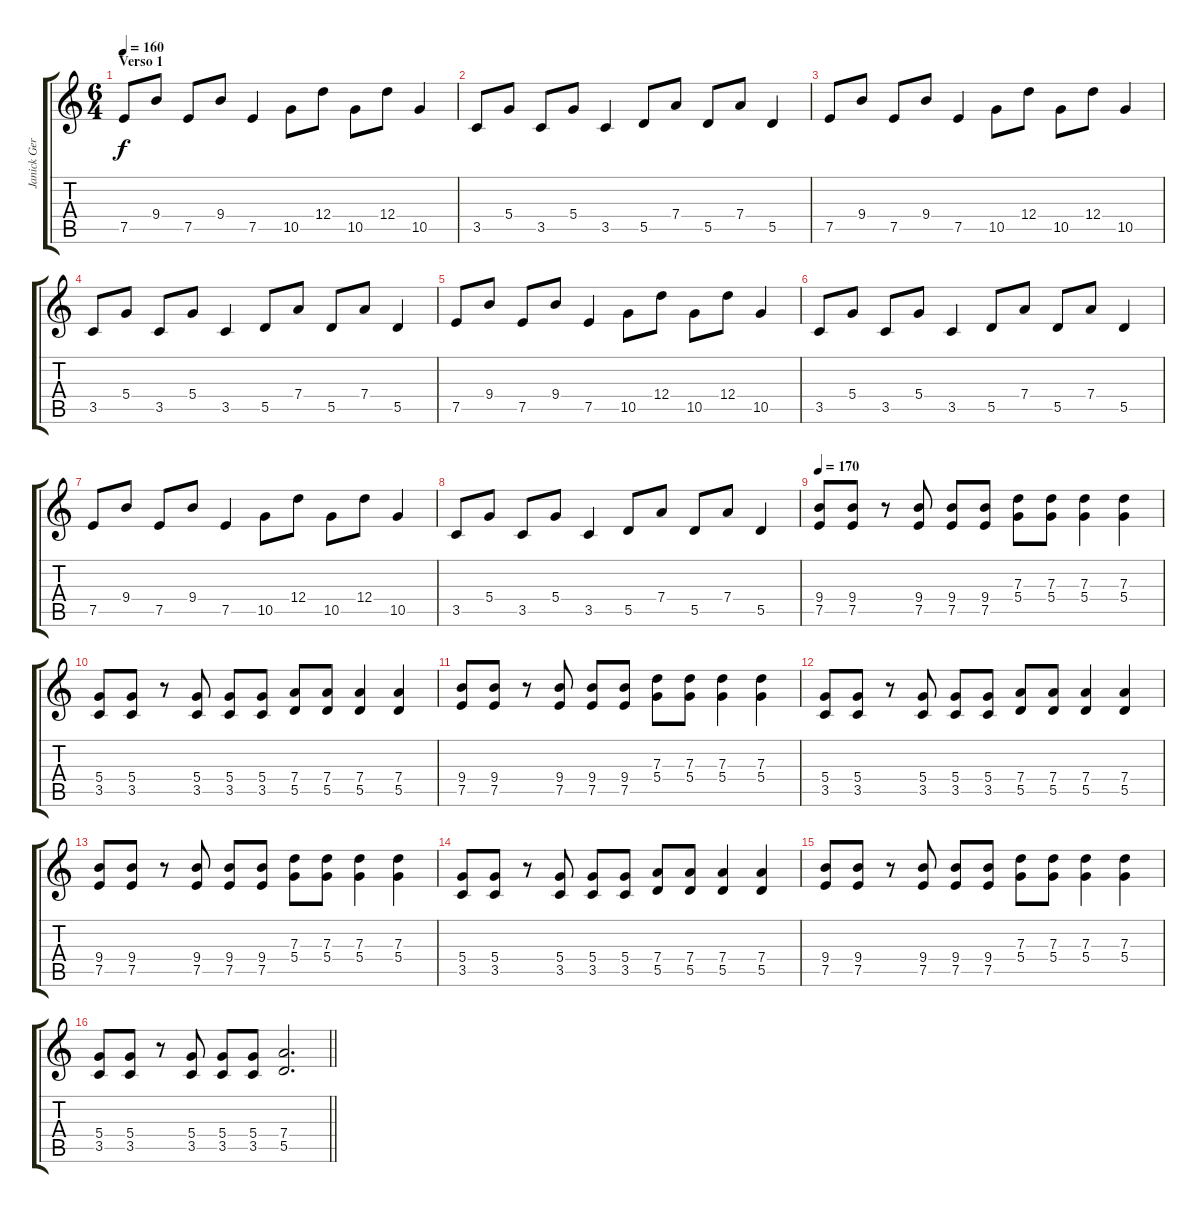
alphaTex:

\track ("Janick Gers" "Janick Ger") {instrument electricguitarclean}
\staff {score tabs}
\tuning (E4 B3 G3 D3 A2 E2) {hide}
\ts (6 4)
\section ("" "Verso 1")
\tempo 160
\clef g2
\ks c
7.5.8{dy f volume 11 instrument electricguitarclean} 9.4.8 7.5.8 9.4.8 7.5.4 10.5.8 12.4.8 10.5.8 12.4.8 10.5.4 |
3.5.8 5.4.8 3.5.8 5.4.8 3.5.4 5.5.8 7.4.8 5.5.8 7.4.8 5.5.4 |
7.5.8 9.4.8 7.5.8 9.4.8 7.5.4 10.5.8 12.4.8 10.5.8 12.4.8 10.5.4 |
3.5.8 5.4.8 3.5.8 5.4.8 3.5.4 5.5.8 7.4.8 5.5.8 7.4.8 5.5.4 |
7.5.8 9.4.8 7.5.8 9.4.8 7.5.4 10.5.8 12.4.8 10.5.8 12.4.8 10.5.4 |
3.5.8 5.4.8 3.5.8 5.4.8 3.5.4 5.5.8 7.4.8 5.5.8 7.4.8 5.5.4 |
7.5.8 9.4.8 7.5.8 9.4.8 7.5.4 10.5.8 12.4.8 10.5.8 12.4.8 10.5.4 |
3.5.8 5.4.8 3.5.8 5.4.8 3.5.4 5.5.8 7.4.8 5.5.8 7.4.8 5.5.4 |
\tempo 170
(9.4 7.5).8{instrument distortionguitar} (9.4 7.5).8 r.8 (9.4 7.5).8 (9.4 7.5).8 (9.4 7.5).8 (7.3 5.4).8 (7.3 5.4).8 (7.3 5.4).4 (7.3 5.4).4 |
(5.4 3.5).8 (5.4 3.5).8 r.8 (5.4 3.5).8 (5.4 3.5).8 (5.4 3.5).8 (7.4 5.5).8 (7.4 5.5).8 (7.4 5.5).4 (7.4 5.5).4 |
(9.4 7.5).8 (9.4 7.5).8 r.8 (9.4 7.5).8 (9.4 7.5).8 (9.4 7.5).8 (7.3 5.4).8 (7.3 5.4).8 (7.3 5.4).4 (7.3 5.4).4 |
(5.4 3.5).8 (5.4 3.5).8 r.8 (5.4 3.5).8 (5.4 3.5).8 (5.4 3.5).8 (7.4 5.5).8 (7.4 5.5).8 (7.4 5.5).4 (7.4 5.5).4 |
(9.4 7.5).8 (9.4 7.5).8 r.8 (9.4 7.5).8 (9.4 7.5).8 (9.4 7.5).8 (7.3 5.4).8 (7.3 5.4).8 (7.3 5.4).4 (7.3 5.4).4 |
(5.4 3.5).8 (5.4 3.5).8 r.8 (5.4 3.5).8 (5.4 3.5).8 (5.4 3.5).8 (7.4 5.5).8 (7.4 5.5).8 (7.4 5.5).4 (7.4 5.5).4 |
(9.4 7.5).8 (9.4 7.5).8 r.8 (9.4 7.5).8 (9.4 7.5).8 (9.4 7.5).8 (7.3 5.4).8 (7.3 5.4).8 (7.3 5.4).4 (7.3 5.4).4 |
\barLineRight lightlight
(5.4 3.5).8 (5.4 3.5).8 r.8 (5.4 3.5).8 (5.4 3.5).8 (5.4 3.5).8 (7.4 5.5).2{d}
